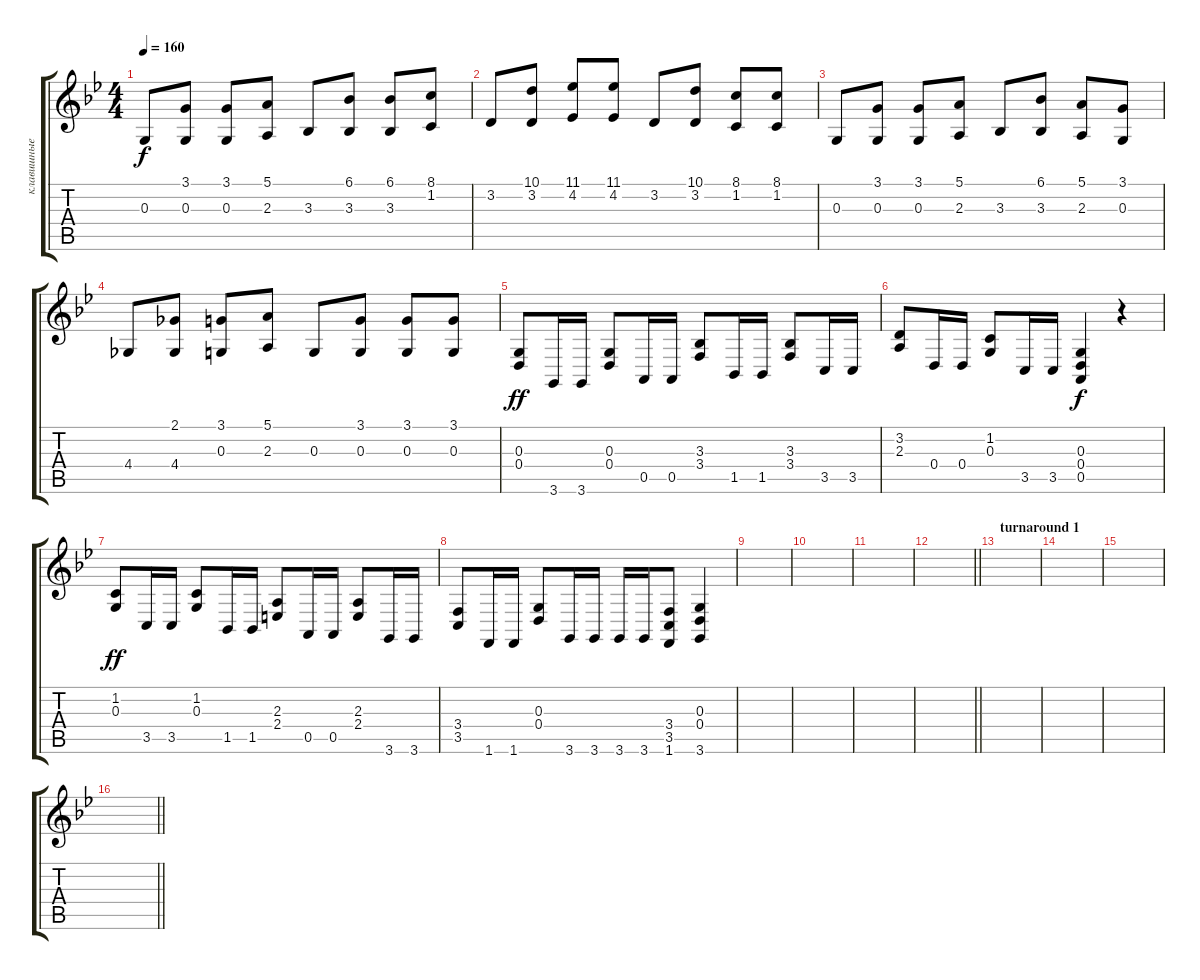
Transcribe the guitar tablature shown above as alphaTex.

\track ("клавишные 1" "клавишные ") {instrument stringensemble1}
\staff {score tabs}
\tuning (E4 B3 G3 D3 A2 E2) {hide}
\ts (4 4)
\tempo 160
\clef g2
\ks gminor
0.3.8{dy f} (3.1 0.3).8 (3.1 0.3).8 (5.1 2.3).8 3.3.8 (6.1 3.3).8 (6.1 3.3).8 (8.1 1.2).8 |
3.2.8 (10.1 3.2).8 (11.1 4.2).8 (11.1 4.2).8 3.2.8 (10.1 3.2).8 (8.1 1.2).8 (8.1 1.2).8 |
0.3.8 (3.1 0.3).8 (3.1 0.3).8 (5.1 2.3).8 3.3.8 (6.1 3.3).8 (5.1 2.3).8 (3.1 0.3).8 |
4.4.8 (2.1 4.4).8 (3.1 0.3).8 (5.1 2.3).8 0.3.8 (3.1 0.3).8 (3.1 0.3).8 (3.1 0.3).8 |
(0.3 0.4).8{dy ff instrument pizzicatostrings} 3.6.16 3.6.16 (0.3 0.4).8 0.5.16 0.5.16 (3.3 3.4).8 1.5.16 1.5.16 (3.3 3.4).8 3.5.16 3.5.16 |
(3.2 2.3).8 0.4.16 0.4.16 (1.2 0.3).8 3.5.16 3.5.16 (0.3 0.4 0.5).4{dy f} r.4 |
(1.2 0.3).8{dy ff} 3.5.16 3.5.16 (1.2 0.3).8 1.5.16 1.5.16 (2.3 2.4).8 0.5.16 0.5.16 (2.3 2.4).8 3.6.16 3.6.16 |
(3.4 3.5).8 1.6.16 1.6.16 (0.3 0.4).8 3.6.16 3.6.16 3.6.16 3.6.16 (3.4 3.5 1.6).8 (0.3 0.4 3.6).4 |
|
|
|
\barLineRight lightlight
|
\section ("" "turnaround 1")
|
|
|
\barLineRight lightlight
